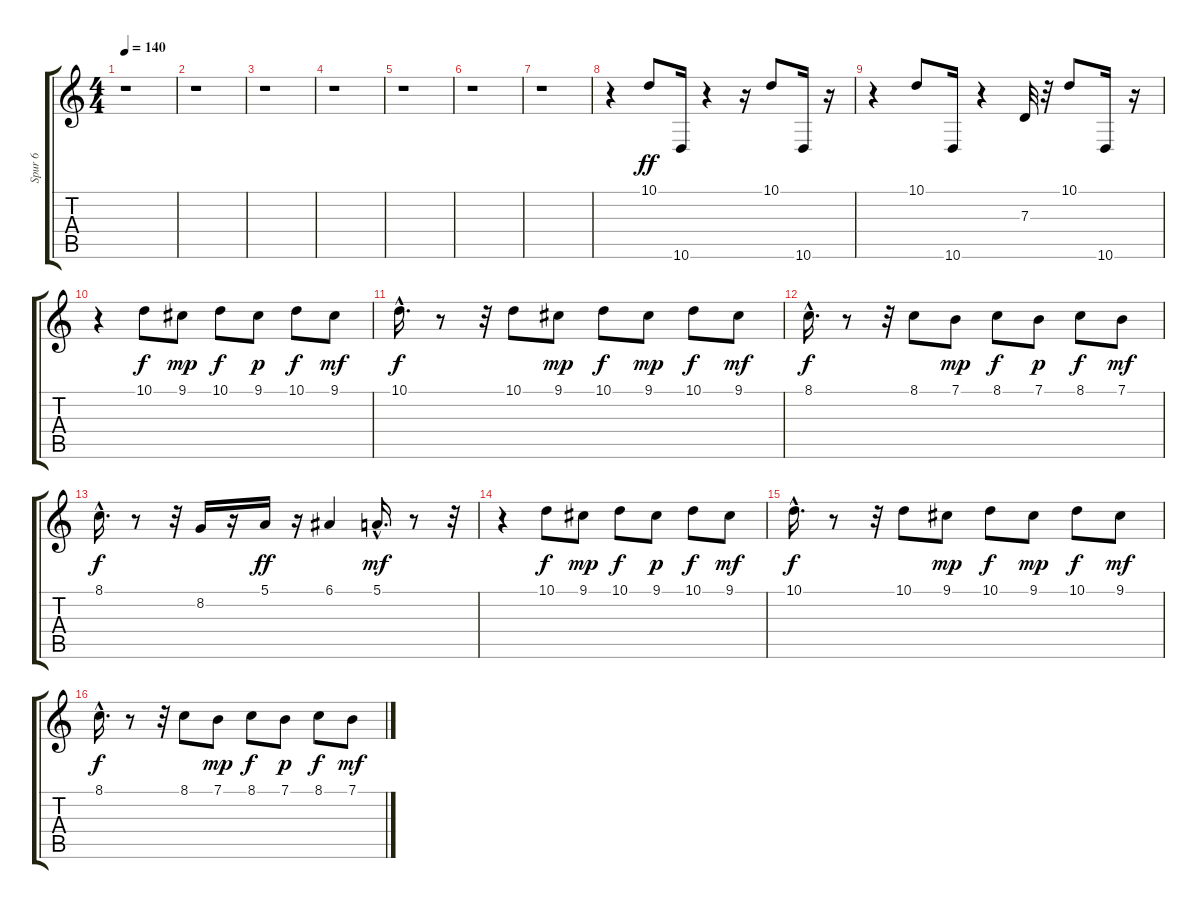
\track ("Spur 6" "Spur 6") {instrument stringensemble1}
\staff {score tabs}
\tuning (E4 B3 G3 D3 A2 E2) {hide}
\ts (4 4)
\tempo 140
\clef g2
\ks c
r.1{dy fff} |
r.1 |
r.1 |
r.1 |
r.1 |
r.1 |
r.1 |
r.4 10.1.8{dy ff} 10.6.16 r.4 r.16 10.1.8 10.6.16 r.16 |
r.4 10.1.8 10.6.16 r.4 7.3.32 r.32 10.1.8 10.6.16 r.16 |
r.4 10.1.8{dy f} 9.1.8{dy mp} 10.1.8{dy f} 9.1.8{dy p} 10.1.8{dy f} 9.1.8{dy mf} |
10.1{hac}.16{d dy f} r.8 r.32 10.1.8 9.1.8{dy mp} 10.1.8{dy f} 9.1.8{dy mp} 10.1.8{dy f} 9.1.8{dy mf} |
8.1{hac}.16{d dy f} r.8 r.32 8.1.8 7.1.8{dy mp} 8.1.8{dy f} 7.1.8{dy p} 8.1.8{dy f} 7.1.8{dy mf} |
8.1{hac}.16{d dy f} r.8 r.32 8.2.16 r.16 5.1.16{dy ff} r.16 6.1.4 5.1{hac}.16{d dy mf} r.8 r.32 |
r.4 10.1.8{dy f} 9.1.8{dy mp} 10.1.8{dy f} 9.1.8{dy p} 10.1.8{dy f} 9.1.8{dy mf} |
10.1{hac}.16{d dy f} r.8 r.32 10.1.8 9.1.8{dy mp} 10.1.8{dy f} 9.1.8{dy mp} 10.1.8{dy f} 9.1.8{dy mf} |
8.1{hac}.16{d dy f} r.8 r.32 8.1.8 7.1.8{dy mp} 8.1.8{dy f} 7.1.8{dy p} 8.1.8{dy f} 7.1.8{dy mf}
